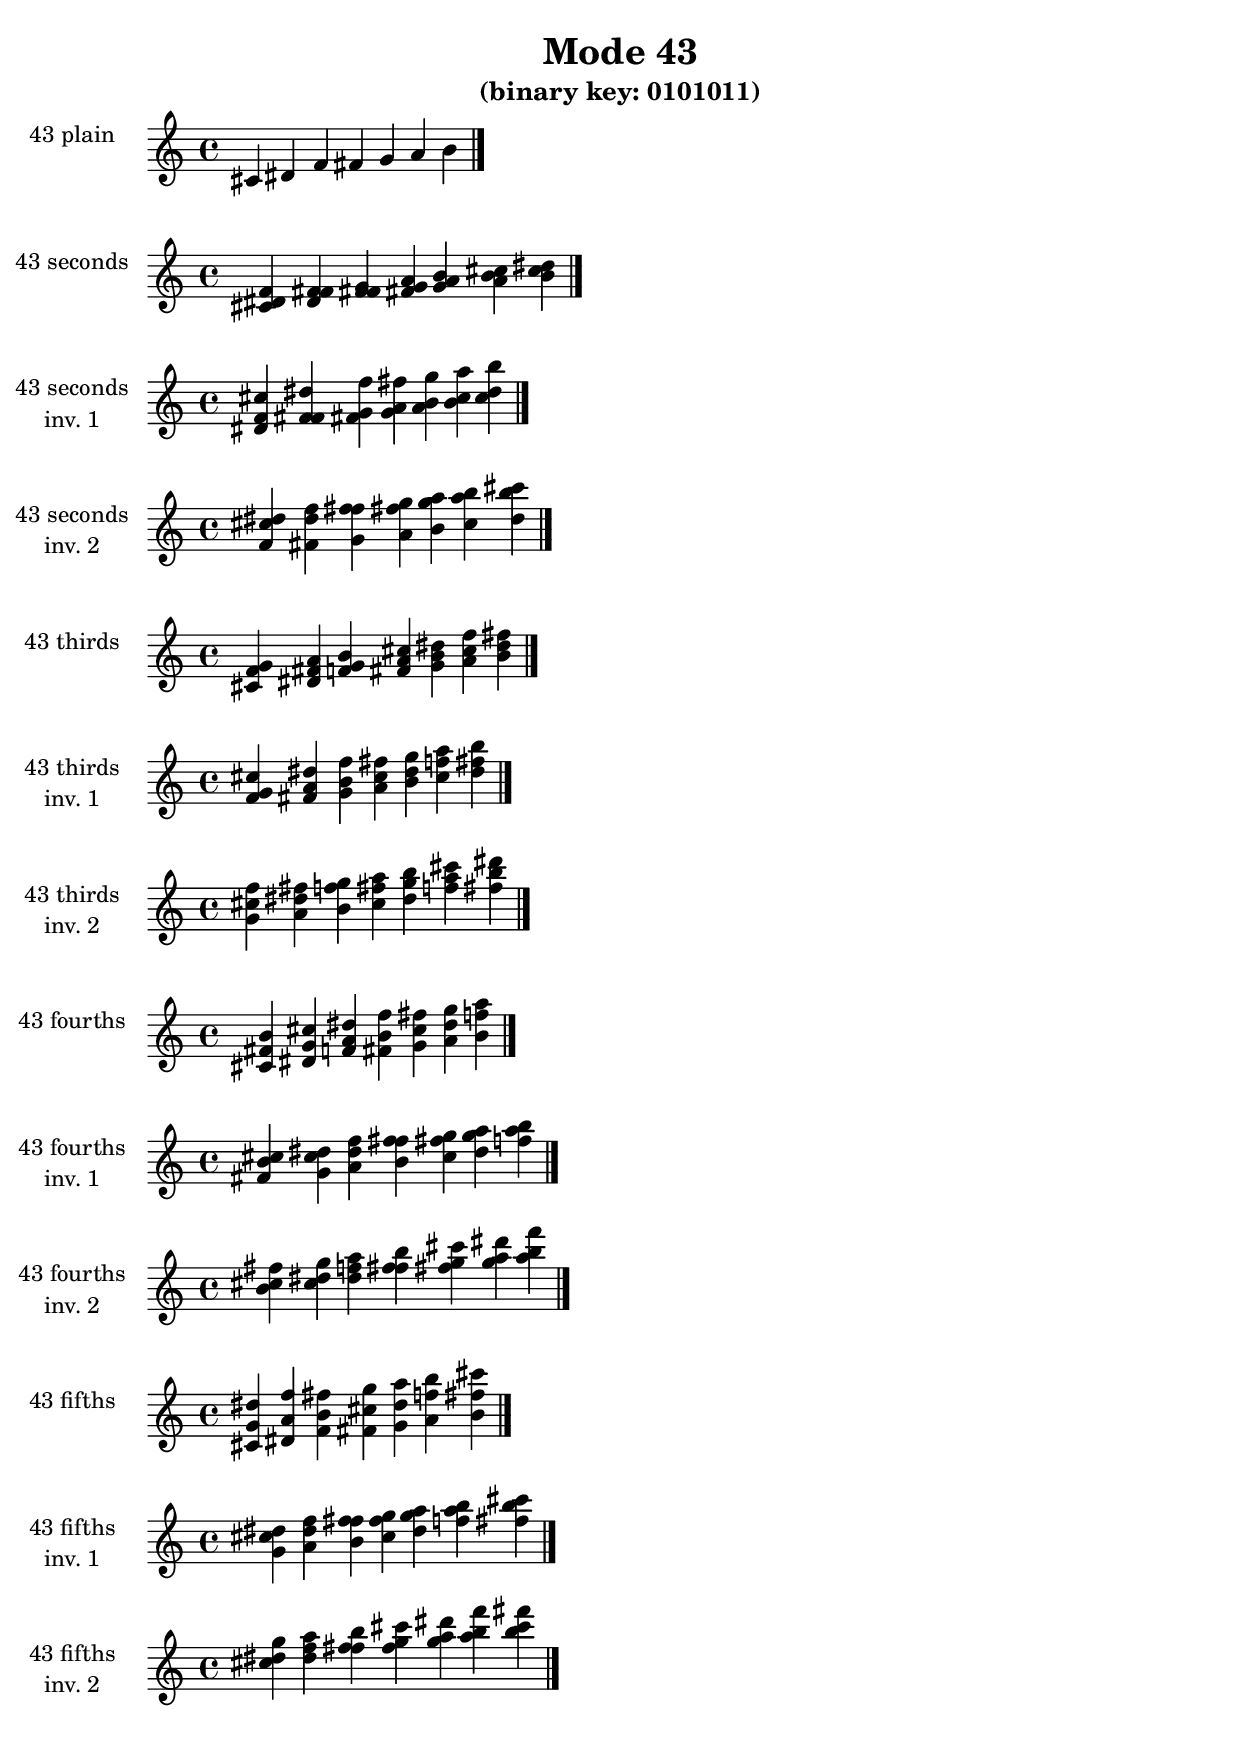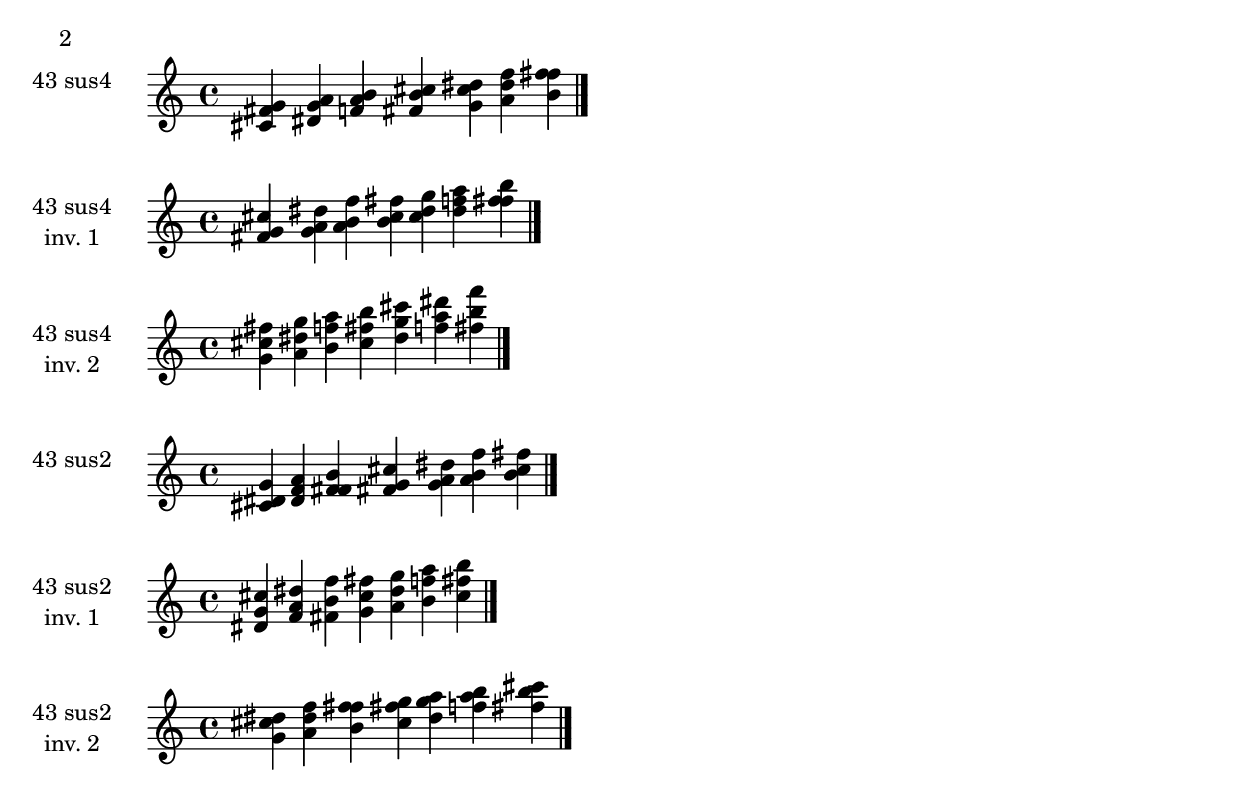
\version "2.19.0"

\header {
  title = "Mode 43"
  subtitle = "(binary key: 0101011)"
 %% Remove default LilyPond tagline
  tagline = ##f
}

\paper {
  #(set-paper-size "a4")
}

global = {
  \key c \major
  \time 4/4
  \tempo 4=100
}

\book {
  \score {
    \new Staff \with {
      instrumentName =  \markup { \column {
         \hcenter-in #14 \line { 43 plain }
         \hcenter-in #14 \line {  } } }
      midiInstrument = "oboe"
    } { \accidentalStyle "default"
        \cadenzaOn cis' dis' f' fis' g' a' b'  \cadenzaOff \bar "|." }
    \layout { }
  }
  \score {
    \new Staff \with {
      instrumentName =  \markup { \column {
         \hcenter-in #14 \line { 43 seconds }
         \hcenter-in #14 \line {  } } }
      midiInstrument = "oboe"
    } { \accidentalStyle "default"
        \cadenzaOn <cis' dis' f'> <dis' f' fis'> <f' fis' g'> <fis' g' a'> <g' a' b'> <a' b' cis''> <b' cis'' dis''>  \cadenzaOff \bar "|." }
    \layout { }
  }
  \score {
    \new Staff \with {
      instrumentName =  \markup { \column {
         \hcenter-in #14 \line { 43 seconds }
         \hcenter-in #14 \line { inv. 1 } } }
      midiInstrument = "oboe"
    } { \accidentalStyle "default"
        \cadenzaOn <dis' f' cis''> <f' fis' dis''> <fis' g' f''> <g' a' fis''> <a' b' g''> <b' cis'' a''> <cis'' dis'' b''>  \cadenzaOff \bar "|." }
    \layout { }
  }
  \score {
    \new Staff \with {
      instrumentName =  \markup { \column {
         \hcenter-in #14 \line { 43 seconds }
         \hcenter-in #14 \line { inv. 2 } } }
      midiInstrument = "oboe"
    } { \accidentalStyle "default"
        \cadenzaOn <f' cis'' dis''> <fis' dis'' f''> <g' f'' fis''> <a' fis'' g''> <b' g'' a''> <cis'' a'' b''> <dis'' b'' cis'''>  \cadenzaOff \bar "|." }
    \layout { }
  }
  \score {
    \new Staff \with {
      instrumentName =  \markup { \column {
         \hcenter-in #14 \line { 43 thirds }
         \hcenter-in #14 \line {  } } }
      midiInstrument = "oboe"
    } { \accidentalStyle "default"
        \cadenzaOn <cis' f' g'> <dis' fis' a'> <f' g' b'> <fis' a' cis''> <g' b' dis''> <a' cis'' f''> <b' dis'' fis''>  \cadenzaOff \bar "|." }
    \layout { }
  }
  \score {
    \new Staff \with {
      instrumentName =  \markup { \column {
         \hcenter-in #14 \line { 43 thirds }
         \hcenter-in #14 \line { inv. 1 } } }
      midiInstrument = "oboe"
    } { \accidentalStyle "default"
        \cadenzaOn <f' g' cis''> <fis' a' dis''> <g' b' f''> <a' cis'' fis''> <b' dis'' g''> <cis'' f'' a''> <dis'' fis'' b''>  \cadenzaOff \bar "|." }
    \layout { }
  }
  \score {
    \new Staff \with {
      instrumentName =  \markup { \column {
         \hcenter-in #14 \line { 43 thirds }
         \hcenter-in #14 \line { inv. 2 } } }
      midiInstrument = "oboe"
    } { \accidentalStyle "default"
        \cadenzaOn <g' cis'' f''> <a' dis'' fis''> <b' f'' g''> <cis'' fis'' a''> <dis'' g'' b''> <f'' a'' cis'''> <fis'' b'' dis'''>  \cadenzaOff \bar "|." }
    \layout { }
  }
  \score {
    \new Staff \with {
      instrumentName =  \markup { \column {
         \hcenter-in #14 \line { 43 fourths }
         \hcenter-in #14 \line {  } } }
      midiInstrument = "oboe"
    } { \accidentalStyle "default"
        \cadenzaOn <cis' fis' b'> <dis' g' cis''> <f' a' dis''> <fis' b' f''> <g' cis'' fis''> <a' dis'' g''> <b' f'' a''>  \cadenzaOff \bar "|." }
    \layout { }
  }
  \score {
    \new Staff \with {
      instrumentName =  \markup { \column {
         \hcenter-in #14 \line { 43 fourths }
         \hcenter-in #14 \line { inv. 1 } } }
      midiInstrument = "oboe"
    } { \accidentalStyle "default"
        \cadenzaOn <fis' b' cis''> <g' cis'' dis''> <a' dis'' f''> <b' f'' fis''> <cis'' fis'' g''> <dis'' g'' a''> <f'' a'' b''>  \cadenzaOff \bar "|." }
    \layout { }
  }
  \score {
    \new Staff \with {
      instrumentName =  \markup { \column {
         \hcenter-in #14 \line { 43 fourths }
         \hcenter-in #14 \line { inv. 2 } } }
      midiInstrument = "oboe"
    } { \accidentalStyle "default"
        \cadenzaOn <b' cis'' fis''> <cis'' dis'' g''> <dis'' f'' a''> <f'' fis'' b''> <fis'' g'' cis'''> <g'' a'' dis'''> <a'' b'' f'''>  \cadenzaOff \bar "|." }
    \layout { }
  }
  \score {
    \new Staff \with {
      instrumentName =  \markup { \column {
         \hcenter-in #14 \line { 43 fifths }
         \hcenter-in #14 \line {  } } }
      midiInstrument = "oboe"
    } { \accidentalStyle "default"
        \cadenzaOn <cis' g' dis''> <dis' a' f''> <f' b' fis''> <fis' cis'' g''> <g' dis'' a''> <a' f'' b''> <b' fis'' cis'''>  \cadenzaOff \bar "|." }
    \layout { }
  }
  \score {
    \new Staff \with {
      instrumentName =  \markup { \column {
         \hcenter-in #14 \line { 43 fifths }
         \hcenter-in #14 \line { inv. 1 } } }
      midiInstrument = "oboe"
    } { \accidentalStyle "default"
        \cadenzaOn <g' dis'' cis''> <a' f'' dis''> <b' fis'' f''> <cis'' g'' fis''> <dis'' a'' g''> <f'' b'' a''> <fis'' cis''' b''>  \cadenzaOff \bar "|." }
    \layout { }
  }
  \score {
    \new Staff \with {
      instrumentName =  \markup { \column {
         \hcenter-in #14 \line { 43 fifths }
         \hcenter-in #14 \line { inv. 2 } } }
      midiInstrument = "oboe"
    } { \accidentalStyle "default"
        \cadenzaOn <dis'' cis'' g''> <f'' dis'' a''> <fis'' f'' b''> <g'' fis'' cis'''> <a'' g'' dis'''> <b'' a'' f'''> <cis''' b'' fis'''>  \cadenzaOff \bar "|." }
    \layout { }
  }
  \score {
    \new Staff \with {
      instrumentName =  \markup { \column {
         \hcenter-in #14 \line { 43 sus4 }
         \hcenter-in #14 \line {  } } }
      midiInstrument = "oboe"
    } { \accidentalStyle "default"
        \cadenzaOn <cis' fis' g'> <dis' g' a'> <f' a' b'> <fis' b' cis''> <g' cis'' dis''> <a' dis'' f''> <b' f'' fis''>  \cadenzaOff \bar "|." }
    \layout { }
  }
  \score {
    \new Staff \with {
      instrumentName =  \markup { \column {
         \hcenter-in #14 \line { 43 sus4 }
         \hcenter-in #14 \line { inv. 1 } } }
      midiInstrument = "oboe"
    } { \accidentalStyle "default"
        \cadenzaOn <fis' g' cis''> <g' a' dis''> <a' b' f''> <b' cis'' fis''> <cis'' dis'' g''> <dis'' f'' a''> <f'' fis'' b''>  \cadenzaOff \bar "|." }
    \layout { }
  }
  \score {
    \new Staff \with {
      instrumentName =  \markup { \column {
         \hcenter-in #14 \line { 43 sus4 }
         \hcenter-in #14 \line { inv. 2 } } }
      midiInstrument = "oboe"
    } { \accidentalStyle "default"
        \cadenzaOn <g' cis'' fis''> <a' dis'' g''> <b' f'' a''> <cis'' fis'' b''> <dis'' g'' cis'''> <f'' a'' dis'''> <fis'' b'' f'''>  \cadenzaOff \bar "|." }
    \layout { }
  }
  \score {
    \new Staff \with {
      instrumentName =  \markup { \column {
         \hcenter-in #14 \line { 43 sus2 }
         \hcenter-in #14 \line {  } } }
      midiInstrument = "oboe"
    } { \accidentalStyle "default"
        \cadenzaOn <cis' dis' g'> <dis' f' a'> <f' fis' b'> <fis' g' cis''> <g' a' dis''> <a' b' f''> <b' cis'' fis''>  \cadenzaOff \bar "|." }
    \layout { }
  }
  \score {
    \new Staff \with {
      instrumentName =  \markup { \column {
         \hcenter-in #14 \line { 43 sus2 }
         \hcenter-in #14 \line { inv. 1 } } }
      midiInstrument = "oboe"
    } { \accidentalStyle "default"
        \cadenzaOn <dis' g' cis''> <f' a' dis''> <fis' b' f''> <g' cis'' fis''> <a' dis'' g''> <b' f'' a''> <cis'' fis'' b''>  \cadenzaOff \bar "|." }
    \layout { }
  }
  \score {
    \new Staff \with {
      instrumentName =  \markup { \column {
         \hcenter-in #14 \line { 43 sus2 }
         \hcenter-in #14 \line { inv. 2 } } }
      midiInstrument = "oboe"
    } { \accidentalStyle "default"
        \cadenzaOn <g' cis'' dis''> <a' dis'' f''> <b' f'' fis''> <cis'' fis'' g''> <dis'' g'' a''> <f'' a'' b''> <fis'' b'' cis'''>  \cadenzaOff \bar "|." }
    \layout { }
  }
}

\book {
  \bookOutputSuffix "plain_"
  \score {
    \new Staff \with {
      instrumentName =  \markup { \column {
         \hcenter-in #14 \line { 43 plain }
         \hcenter-in #14 \line {  } } }
      midiInstrument = "oboe"
    } { \accidentalStyle "default"
        \cadenzaOn cis' dis' f' fis' g' a' b'  \cadenzaOff \bar "|." }
    \midi { }
  }
}
\book {
  \bookOutputSuffix "seconds_"
  \score {
    \new Staff \with {
      instrumentName =  \markup { \column {
         \hcenter-in #14 \line { 43 seconds }
         \hcenter-in #14 \line {  } } }
      midiInstrument = "oboe"
    } { \accidentalStyle "default"
        \cadenzaOn <cis' dis' f'> <dis' f' fis'> <f' fis' g'> <fis' g' a'> <g' a' b'> <a' b' cis''> <b' cis'' dis''>  \cadenzaOff \bar "|." }
    \midi { }
  }
}
\book {
  \bookOutputSuffix "seconds_inv. 1"
  \score {
    \new Staff \with {
      instrumentName =  \markup { \column {
         \hcenter-in #14 \line { 43 seconds }
         \hcenter-in #14 \line { inv. 1 } } }
      midiInstrument = "oboe"
    } { \accidentalStyle "default"
        \cadenzaOn <dis' f' cis''> <f' fis' dis''> <fis' g' f''> <g' a' fis''> <a' b' g''> <b' cis'' a''> <cis'' dis'' b''>  \cadenzaOff \bar "|." }
    \midi { }
  }
}
\book {
  \bookOutputSuffix "seconds_inv. 2"
  \score {
    \new Staff \with {
      instrumentName =  \markup { \column {
         \hcenter-in #14 \line { 43 seconds }
         \hcenter-in #14 \line { inv. 2 } } }
      midiInstrument = "oboe"
    } { \accidentalStyle "default"
        \cadenzaOn <f' cis'' dis''> <fis' dis'' f''> <g' f'' fis''> <a' fis'' g''> <b' g'' a''> <cis'' a'' b''> <dis'' b'' cis'''>  \cadenzaOff \bar "|." }
    \midi { }
  }
}
\book {
  \bookOutputSuffix "thirds_"
  \score {
    \new Staff \with {
      instrumentName =  \markup { \column {
         \hcenter-in #14 \line { 43 thirds }
         \hcenter-in #14 \line {  } } }
      midiInstrument = "oboe"
    } { \accidentalStyle "default"
        \cadenzaOn <cis' f' g'> <dis' fis' a'> <f' g' b'> <fis' a' cis''> <g' b' dis''> <a' cis'' f''> <b' dis'' fis''>  \cadenzaOff \bar "|." }
    \midi { }
  }
}
\book {
  \bookOutputSuffix "thirds_inv. 1"
  \score {
    \new Staff \with {
      instrumentName =  \markup { \column {
         \hcenter-in #14 \line { 43 thirds }
         \hcenter-in #14 \line { inv. 1 } } }
      midiInstrument = "oboe"
    } { \accidentalStyle "default"
        \cadenzaOn <f' g' cis''> <fis' a' dis''> <g' b' f''> <a' cis'' fis''> <b' dis'' g''> <cis'' f'' a''> <dis'' fis'' b''>  \cadenzaOff \bar "|." }
    \midi { }
  }
}
\book {
  \bookOutputSuffix "thirds_inv. 2"
  \score {
    \new Staff \with {
      instrumentName =  \markup { \column {
         \hcenter-in #14 \line { 43 thirds }
         \hcenter-in #14 \line { inv. 2 } } }
      midiInstrument = "oboe"
    } { \accidentalStyle "default"
        \cadenzaOn <g' cis'' f''> <a' dis'' fis''> <b' f'' g''> <cis'' fis'' a''> <dis'' g'' b''> <f'' a'' cis'''> <fis'' b'' dis'''>  \cadenzaOff \bar "|." }
    \midi { }
  }
}
\book {
  \bookOutputSuffix "fourths_"
  \score {
    \new Staff \with {
      instrumentName =  \markup { \column {
         \hcenter-in #14 \line { 43 fourths }
         \hcenter-in #14 \line {  } } }
      midiInstrument = "oboe"
    } { \accidentalStyle "default"
        \cadenzaOn <cis' fis' b'> <dis' g' cis''> <f' a' dis''> <fis' b' f''> <g' cis'' fis''> <a' dis'' g''> <b' f'' a''>  \cadenzaOff \bar "|." }
    \midi { }
  }
}
\book {
  \bookOutputSuffix "fourths_inv. 1"
  \score {
    \new Staff \with {
      instrumentName =  \markup { \column {
         \hcenter-in #14 \line { 43 fourths }
         \hcenter-in #14 \line { inv. 1 } } }
      midiInstrument = "oboe"
    } { \accidentalStyle "default"
        \cadenzaOn <fis' b' cis''> <g' cis'' dis''> <a' dis'' f''> <b' f'' fis''> <cis'' fis'' g''> <dis'' g'' a''> <f'' a'' b''>  \cadenzaOff \bar "|." }
    \midi { }
  }
}
\book {
  \bookOutputSuffix "fourths_inv. 2"
  \score {
    \new Staff \with {
      instrumentName =  \markup { \column {
         \hcenter-in #14 \line { 43 fourths }
         \hcenter-in #14 \line { inv. 2 } } }
      midiInstrument = "oboe"
    } { \accidentalStyle "default"
        \cadenzaOn <b' cis'' fis''> <cis'' dis'' g''> <dis'' f'' a''> <f'' fis'' b''> <fis'' g'' cis'''> <g'' a'' dis'''> <a'' b'' f'''>  \cadenzaOff \bar "|." }
    \midi { }
  }
}
\book {
  \bookOutputSuffix "fifths_"
  \score {
    \new Staff \with {
      instrumentName =  \markup { \column {
         \hcenter-in #14 \line { 43 fifths }
         \hcenter-in #14 \line {  } } }
      midiInstrument = "oboe"
    } { \accidentalStyle "default"
        \cadenzaOn <cis' g' dis''> <dis' a' f''> <f' b' fis''> <fis' cis'' g''> <g' dis'' a''> <a' f'' b''> <b' fis'' cis'''>  \cadenzaOff \bar "|." }
    \midi { }
  }
}
\book {
  \bookOutputSuffix "fifths_inv. 1"
  \score {
    \new Staff \with {
      instrumentName =  \markup { \column {
         \hcenter-in #14 \line { 43 fifths }
         \hcenter-in #14 \line { inv. 1 } } }
      midiInstrument = "oboe"
    } { \accidentalStyle "default"
        \cadenzaOn <g' dis'' cis''> <a' f'' dis''> <b' fis'' f''> <cis'' g'' fis''> <dis'' a'' g''> <f'' b'' a''> <fis'' cis''' b''>  \cadenzaOff \bar "|." }
    \midi { }
  }
}
\book {
  \bookOutputSuffix "fifths_inv. 2"
  \score {
    \new Staff \with {
      instrumentName =  \markup { \column {
         \hcenter-in #14 \line { 43 fifths }
         \hcenter-in #14 \line { inv. 2 } } }
      midiInstrument = "oboe"
    } { \accidentalStyle "default"
        \cadenzaOn <dis'' cis'' g''> <f'' dis'' a''> <fis'' f'' b''> <g'' fis'' cis'''> <a'' g'' dis'''> <b'' a'' f'''> <cis''' b'' fis'''>  \cadenzaOff \bar "|." }
    \midi { }
  }
}
\book {
  \bookOutputSuffix "sus4_"
  \score {
    \new Staff \with {
      instrumentName =  \markup { \column {
         \hcenter-in #14 \line { 43 sus4 }
         \hcenter-in #14 \line {  } } }
      midiInstrument = "oboe"
    } { \accidentalStyle "default"
        \cadenzaOn <cis' fis' g'> <dis' g' a'> <f' a' b'> <fis' b' cis''> <g' cis'' dis''> <a' dis'' f''> <b' f'' fis''>  \cadenzaOff \bar "|." }
    \midi { }
  }
}
\book {
  \bookOutputSuffix "sus4_inv. 1"
  \score {
    \new Staff \with {
      instrumentName =  \markup { \column {
         \hcenter-in #14 \line { 43 sus4 }
         \hcenter-in #14 \line { inv. 1 } } }
      midiInstrument = "oboe"
    } { \accidentalStyle "default"
        \cadenzaOn <fis' g' cis''> <g' a' dis''> <a' b' f''> <b' cis'' fis''> <cis'' dis'' g''> <dis'' f'' a''> <f'' fis'' b''>  \cadenzaOff \bar "|." }
    \midi { }
  }
}
\book {
  \bookOutputSuffix "sus4_inv. 2"
  \score {
    \new Staff \with {
      instrumentName =  \markup { \column {
         \hcenter-in #14 \line { 43 sus4 }
         \hcenter-in #14 \line { inv. 2 } } }
      midiInstrument = "oboe"
    } { \accidentalStyle "default"
        \cadenzaOn <g' cis'' fis''> <a' dis'' g''> <b' f'' a''> <cis'' fis'' b''> <dis'' g'' cis'''> <f'' a'' dis'''> <fis'' b'' f'''>  \cadenzaOff \bar "|." }
    \midi { }
  }
}
\book {
  \bookOutputSuffix "sus2_"
  \score {
    \new Staff \with {
      instrumentName =  \markup { \column {
         \hcenter-in #14 \line { 43 sus2 }
         \hcenter-in #14 \line {  } } }
      midiInstrument = "oboe"
    } { \accidentalStyle "default"
        \cadenzaOn <cis' dis' g'> <dis' f' a'> <f' fis' b'> <fis' g' cis''> <g' a' dis''> <a' b' f''> <b' cis'' fis''>  \cadenzaOff \bar "|." }
    \midi { }
  }
}
\book {
  \bookOutputSuffix "sus2_inv. 1"
  \score {
    \new Staff \with {
      instrumentName =  \markup { \column {
         \hcenter-in #14 \line { 43 sus2 }
         \hcenter-in #14 \line { inv. 1 } } }
      midiInstrument = "oboe"
    } { \accidentalStyle "default"
        \cadenzaOn <dis' g' cis''> <f' a' dis''> <fis' b' f''> <g' cis'' fis''> <a' dis'' g''> <b' f'' a''> <cis'' fis'' b''>  \cadenzaOff \bar "|." }
    \midi { }
  }
}
\book {
  \bookOutputSuffix "sus2_inv. 2"
  \score {
    \new Staff \with {
      instrumentName =  \markup { \column {
         \hcenter-in #14 \line { 43 sus2 }
         \hcenter-in #14 \line { inv. 2 } } }
      midiInstrument = "oboe"
    } { \accidentalStyle "default"
        \cadenzaOn <g' cis'' dis''> <a' dis'' f''> <b' f'' fis''> <cis'' fis'' g''> <dis'' g'' a''> <f'' a'' b''> <fis'' b'' cis'''>  \cadenzaOff \bar "|." }
    \midi { }
  }
}
